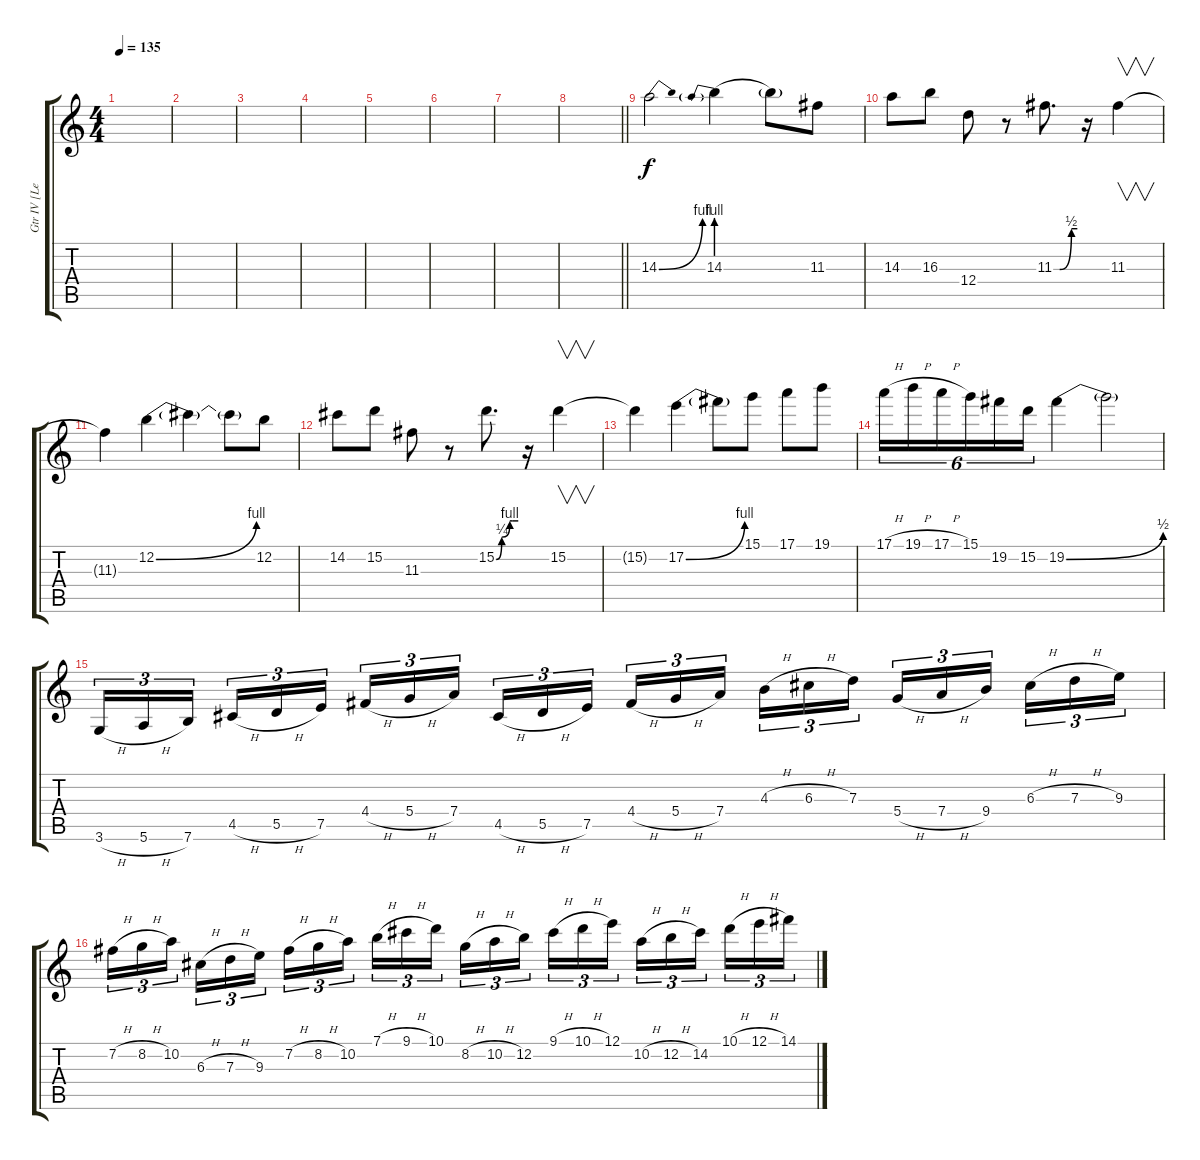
\track ("Gtr IV [Lead]" "Gtr IV [Le") {instrument distortionguitar}
\staff {score tabs}
\tuning (E4 B3 G3 D3 A2 E2) {hide}
\ts (4 4)
\tempo 135
\clef g2
\ks c
|
|
|
|
|
|
|
\barLineRight lightlight
|
14.3{be (bend 0 0 60 4)}.2{volume 13 balance 6 instrument distortionguitar} 14.3{be (prebend 0 4 60 4)}.4 14.3{t}.8 11.3.8 |
14.3.8 16.3.8 12.4.8 r.8 11.3{be (custom 0 0 15 0 45 2 60 2)}.8{d} r.16 11.3.4{v} |
11.3{t}.4 12.2{be (bend 0 0 60 4)}.4 12.2{t}.4 12.2{t}.8 12.2.8 |
14.2.8 15.2.8 11.3.8 r.8 15.2{be (custom 0 0 15 1 37 4 45 4 60 4)}.8{d} r.16 15.2.4{v} |
15.2{t}.4 17.2{be (bend 0 0 60 4)}.4 17.2{t}.8 15.1.8 17.1.8 19.1.8 |
17.1{h}.16{tu (6 4)} 19.1{h}.16{tu (6 4)} 17.1{h}.16{tu (6 4)} 15.1.16{tu (6 4)} 19.2.16{tu (6 4)} 15.2.16{tu (6 4)} 19.2{be (bend 0 0 60 2)}.4 19.2{t}.2 |
3.6{h}.16{tu (3 2) volume 5} 5.6{h}.16{tu (3 2)} 7.6.16{tu (3 2)} 4.5{h}.16{tu (3 2)} 5.5{h}.16{tu (3 2)} 7.5.16{tu (3 2)} 4.4{h}.16{tu (3 2)} 5.4{h}.16{tu (3 2)} 7.4.16{tu (3 2)} 4.5{h}.16{tu (3 2)} 5.5{h}.16{tu (3 2)} 7.5.16{tu (3 2)} 4.4{h}.16{tu (3 2)} 5.4{h}.16{tu (3 2)} 7.4.16{tu (3 2)} 4.3{h}.16{tu (3 2)} 6.3{h}.16{tu (3 2)} 7.3.16{tu (3 2)} 5.4{h}.16{tu (3 2)} 7.4{h}.16{tu (3 2)} 9.4.16{tu (3 2)} 6.3{h}.16{tu (3 2)} 7.3{h}.16{tu (3 2)} 9.3.16{tu (3 2)} |
7.2{h}.16{tu (3 2)} 8.2{h}.16{tu (3 2)} 10.2.16{tu (3 2)} 6.3{h}.16{tu (3 2)} 7.3{h}.16{tu (3 2)} 9.3.16{tu (3 2)} 7.2{h}.16{tu (3 2)} 8.2{h}.16{tu (3 2)} 10.2.16{tu (3 2)} 7.1{h}.16{tu (3 2)} 9.1{h}.16{tu (3 2)} 10.1.16{tu (3 2)} 8.2{h}.16{tu (3 2)} 10.2{h}.16{tu (3 2)} 12.2.16{tu (3 2)} 9.1{h}.16{tu (3 2)} 10.1{h}.16{tu (3 2)} 12.1.16{tu (3 2)} 10.2{h}.16{tu (3 2)} 12.2{h}.16{tu (3 2)} 14.2.16{tu (3 2)} 10.1{h}.16{tu (3 2)} 12.1{h}.16{tu (3 2)} 14.1.16{tu (3 2)}
